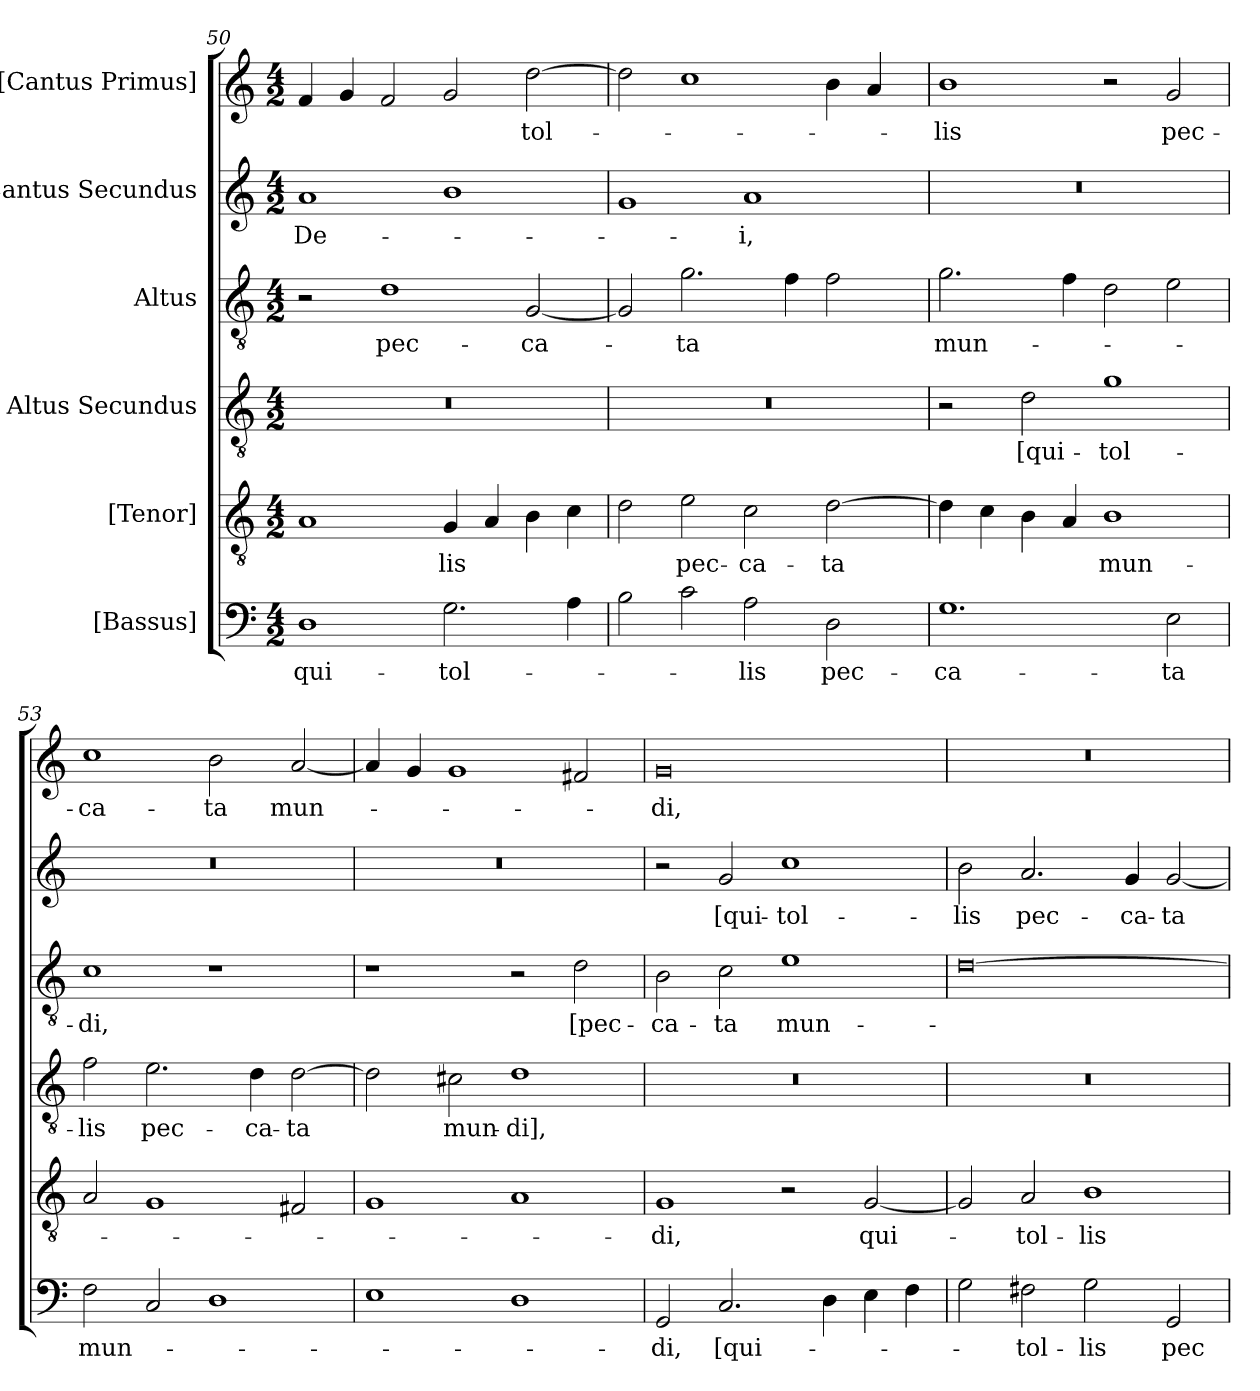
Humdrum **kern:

**kern	**text	**kern	**text	**kern	**text	**kern	**text	**kern	**text	**kern	**text
*part6	*part6	*part5	*part5	*part4	*part4	*part3	*part3	*part2	*part2	*part1	*part1
*staff6	*staff6	*staff5	*staff5	*staff4	*staff4	*staff3	*staff3	*staff2	*staff2	*staff1	*staff1
*I"[Bassus]	*	*I"[Tenor]	*	*I"Altus Secundus	*	*I"Altus	*	*I"Cantus Secundus	*	*I"[Cantus Primus]	*
*clefF4	*	*clefGv2	*	*clefGv2	*	*clefGv2	*	*clefG2	*	*clefG2	*
*k[]	*	*k[]	*	*k[]	*	*k[]	*	*k[]	*	*k[]	*
*M4/2	*	*M4/2	*	*M4/2	*	*M4/2	*	*M4/2	*	*M4/2	*
=50	=50	=50	=50	=50	=50	=50	=50	=50	=50	=50	=50
1D\	qui-	1A/	.	0r	.	2r	.	1a/	De-	4f/	.
.	.	.	.	.	.	.	.	.	.	4g/	.
.	.	.	.	.	.	1d\	pec-	.	.	2f/	.
2.G\	tol-	4G/	-lis	.	.	.	.	1b\	.	2g/	.
.	.	4A/	.	.	.	.	.	.	.	.	.
.	.	4B\	.	.	.	[2G/	-ca-	.	.	[2dd\	tol-
4A\	.	4c\	.	.	.	.	.	.	.	.	.
=51	=51	=51	=51	=51	=51	=51	=51	=51	=51	=51	=51
2B\	.	2d\	.	0r	.	2G/]	.	1g/	.	2dd\]	.
2c\	.	2e\	pec-	.	.	2.g\	-ta	.	.	1cc\	.
2A\	-lis	2c\	-ca-	.	.	.	.	1a/	-i,	.	.
.	.	.	.	.	.	4f\	.	.	.	.	.
2D\	pec-	[2d\	-ta	.	.	2f\	.	.	.	4b\	.
.	.	.	.	.	.	.	.	.	.	4a/	.
=52	=52	=52	=52	=52	=52	=52	=52	=52	=52	=52	=52
1.G\	-ca-	4d\]	.	2r	.	2.g\	mun-	0r	.	1b\	-lis
.	.	4c\	.	.	.	.	.	.	.	.	.
.	.	4B\	.	2d\	[qui-	.	.	.	.	.	.
.	.	4A/	.	.	.	4f\	.	.	.	.	.
.	.	1B\	mun-	1g\	tol-	2d\	.	.	.	2r	.
2E\	-ta	.	.	.	.	2e\	.	.	.	2g/	pec-
=53	=53	=53	=53	=53	=53	=53	=53	=53	=53	=53	=53
2F\	mun-	2A/	.	2f\	-lis	1c\	-di,	0r	.	1cc\	-ca-
2C/	.	1G/	.	2.e\	pec-	.	.	.	.	.	.
1D\	.	.	.	.	.	1r	.	.	.	2b\	-ta
.	.	.	.	4d\	-ca-	.	.	.	.	.	.
.	.	2F#X/	.	[2d\	-ta	.	.	.	.	[2a/	mun-
=54	=54	=54	=54	=54	=54	=54	=54	=54	=54	=54	=54
1E\	.	1G/	.	2d\]	.	1r	.	0r	.	4a/]	.
.	.	.	.	.	.	.	.	.	.	4g/	.
.	.	.	.	2c#X\	mun-	.	.	.	.	1g/	.
1D\	.	1A/	.	1d\	-di],	2r	.	.	.	.	.
.	.	.	.	.	.	2d\	[pec-	.	.	2f#X/	.
=55	=55	=55	=55	=55	=55	=55	=55	=55	=55	=55	=55
2GG/	-di,	1G/	-di,	0r	.	2B\	-ca-	2r	.	0g/	-di,
2.C/	[qui-	.	.	.	.	2c\	-ta	2g/	[qui-	.	.
.	.	2r	.	.	.	1e\	mun-	1cc\	tol-	.	.
4D\	.	.	.	.	.	.	.	.	.	.	.
4E\	.	[2G/	qui-	.	.	.	.	.	.	.	.
4F\	.	.	.	.	.	.	.	.	.	.	.
=56	=56	=56	=56	=56	=56	=56	=56	=56	=56	=56	=56
2G\	.	2G/]	.	0r	.	[0d\	.	2b\	-lis	0r	.
2F#X\	tol-	2A/	tol-	.	.	.	.	2.a/	pec-	.	.
2G\	-lis	1B\	-lis	.	.	.	.	.	.	.	.
.	.	.	.	.	.	.	.	4g/	-ca-	.	.
2GG/	pec-	.	.	.	.	.	.	[2g/	-ta	.	.
=	=	=	=	=	=	=	=	=	=	=	=
*-	*-	*-	*-	*-	*-	*-	*-	*-	*-	*-	*-
